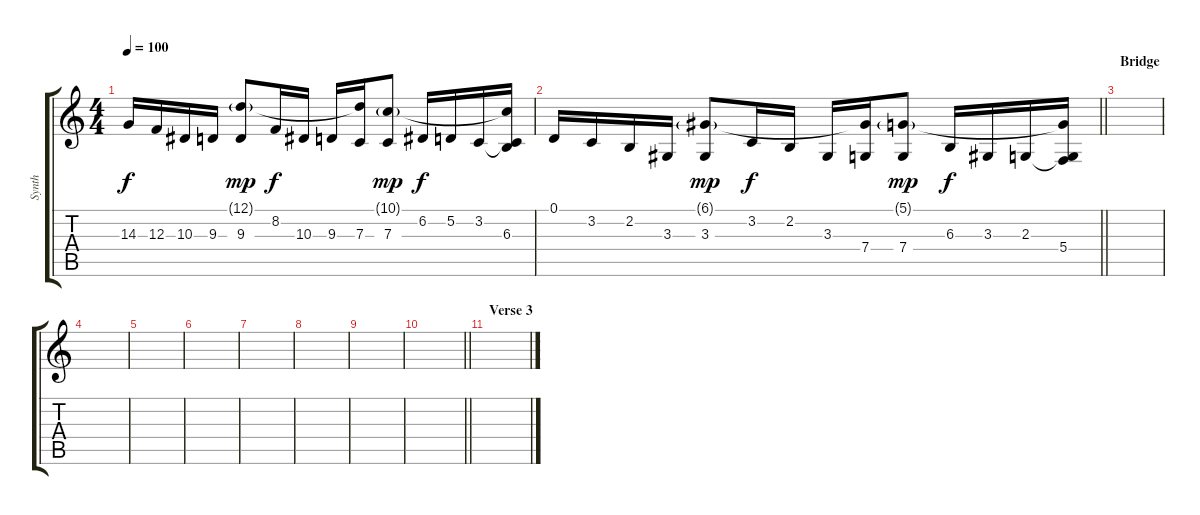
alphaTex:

\track ("Synth" "Synth") {instrument violin}
\staff {score tabs}
\tuning (D4 A3 F3 C3 G2 D2) {hide}
\ts (4 4)
\tempo 100
\clef g2
\ks c
14.3.16{dy f} 12.3.16 10.3.16 9.3.16 (12.1{g} 9.3).8{dy mp} 8.2.16{dy f} 10.3.16 9.3.16 (12.1{t} 7.3).16 (10.1{g} 7.3).8{dy mp} 6.2.16{dy f} 5.2.16 3.2.16 (10.1{t} 3.2{t} 6.3).16 |
\barLineRight lightlight
0.1.16 3.2.16 2.2.16 3.3.16 (6.1{g} 3.3).8{dy mp} 3.2.16{dy f} 2.2.16 3.3.16 (6.1{t} 7.4).16 (5.1{g} 7.4).8{dy mp} 6.3.16{dy f} 3.3.16 2.3.16 (5.1{t} 2.3{t} 5.4).16 |
\section ("" "Bridge")
|
|
|
|
|
|
|
\barLineRight lightlight
|
\section ("" "Verse 3")
